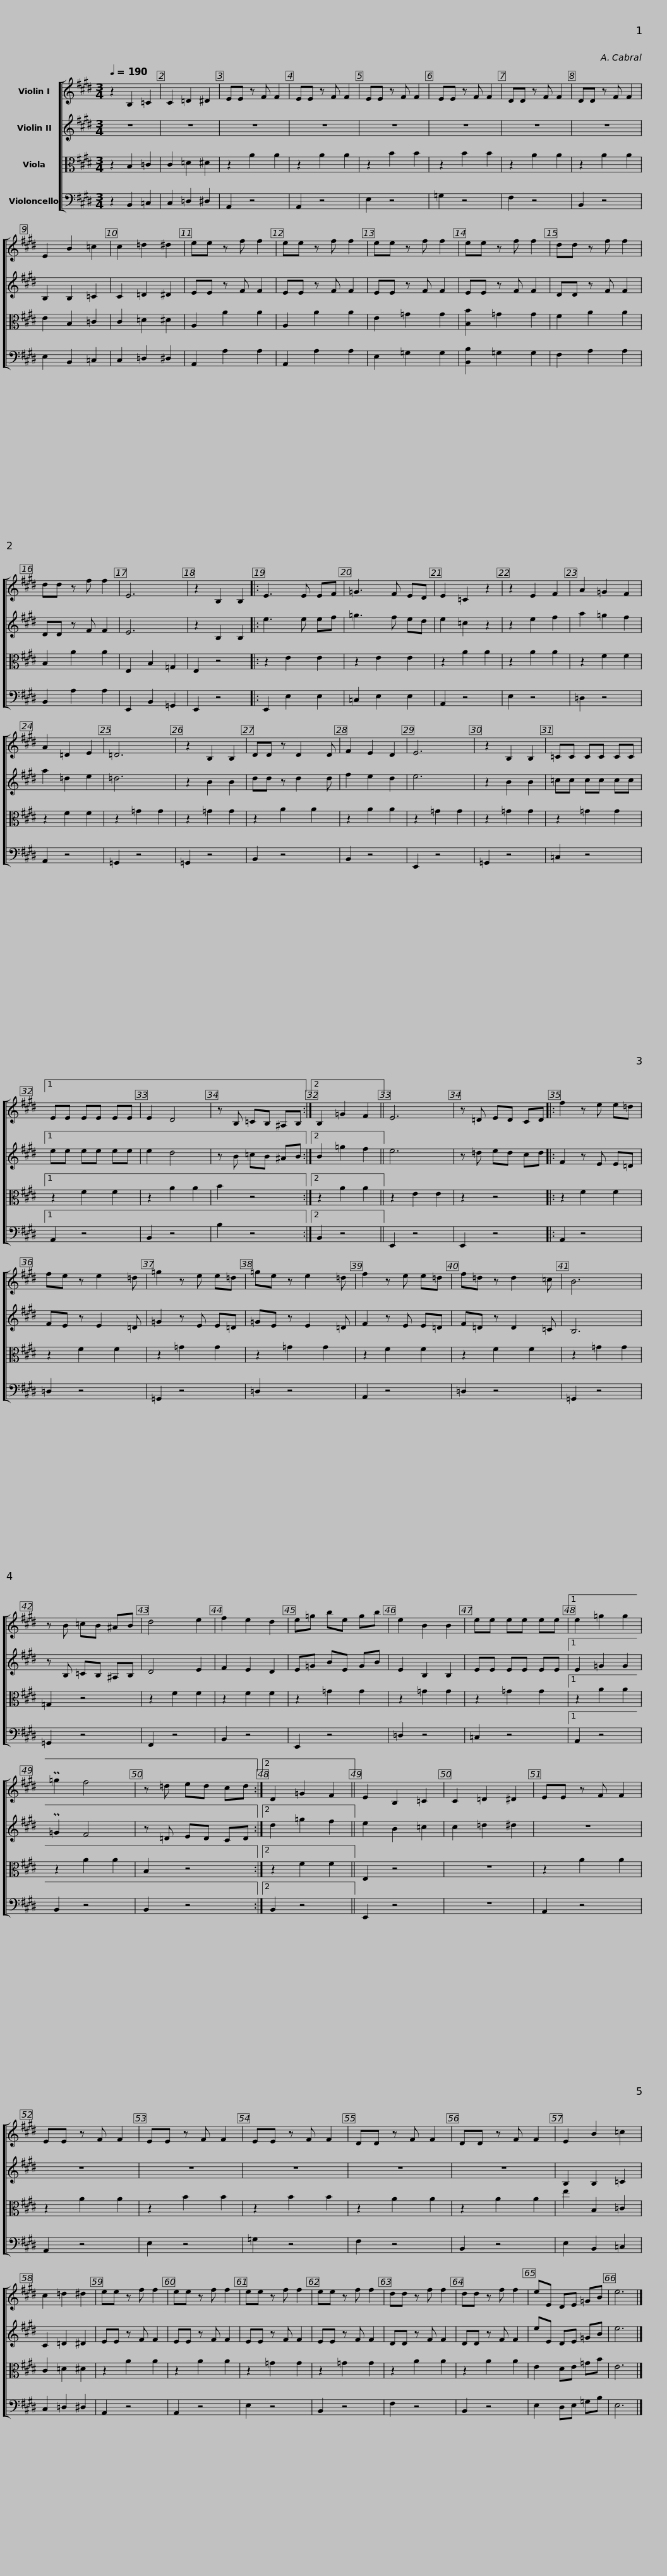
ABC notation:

X:1
%%score [ 1 2 3 4 ]
L:1/8
Q:1/4=190
M:3/4
I:linebreak $
K:E
V:1 treble
V:2 treble
V:3 alto
V:4 bass
V:1
 z2 B,2 =C2 | C2 =D2 ^D2 | EE z F F2 | EE z F F2 | EE z F F2 | %5
 EE z F F2 | DD z F F2 |$ DD z F F2 | E2 B2 =c2 | c2 =d2 ^d2 | %10
 ee z f f2 | ee z f f2 | ee z f f2 | ee z f f2 | dd z f f2 |$ %15
 dd z f f2 | E6 | z2 B,2 B,2 |: E3 E EF | =G3 F ED | %20
 E2 =C2 z2 | z2 E2 F2 | A2 =G2 F2 | A2 =D2 E2 |$ =D6 | %25
 z2 B,2 B,2 | DD z D2 D | F2 E2 D2 | E6 | z2 B,2 B,2 | %30
 =CC CC CC |1 EE EE EE |$ E2 D4 | z B, =CB, ^A,B, :|2 B,2 =G2 F2 || %35
 E6 | z =D ED CD |: f2 z e e=d | fe z e2 =d |$ =g2 z e e=d | %40
 =ge z e2 =d | f2 z e e=d | f=d z d2 =c | B6 | z B =cB ^AB | %45
 d4 e2 |$ f2 e2 d2 | e=g be gb | e2 B2 B2 | ee ee ee |1 %50
 e2 =g2 g2 | P=g2 f4 | z =d ed cd :|2 D2 =G2 F2 ||$ E2 B,2 =C2 | %55
 C2 =D2 ^D2 | EE z F F2 | EE z F F2 | EE z F F2 | EE z F F2 | %60
 DD z F F2 | DD z F F2 |$ E2 B2 =c2 | c2 =d2 ^d2 | ee z f f2 | %65
 ee z f f2 | ee z f f2 | ee z f f2 | dd z f f2 | dd z f f2 |$ %70
 eE DE =GB | e6 |] %72
V:2
 z6 | z6 | z6 | z6 | z6 | %5
 z6 | z6 |$ z6 | B,2 B,2 =C2 | C2 =D2 ^D2 | %10
 EE z F F2 | EE z F F2 | EE z F F2 | EE z F F2 | DD z F F2 |$ %15
 DD z F F2 | E6 | z2 B,2 B,2 |: e3 e ef | =g3 f ed | %20
 e2 =c2 z2 | z2 e2 f2 | a2 =g2 f2 | a2 =d2 e2 |$ =d6 | %25
 z2 B2 B2 | dd z d2 d | f2 e2 d2 | e6 | z2 B2 B2 | %30
 =cc cc cc |1 ee ee ee |$ e2 d4 | z B =cB ^AB :|2 B2 =g2 f2 || %35
 e6 | z =d ed cd |: F2 z E E=D | FE z E2 =D |$ =G2 z E E=D | %40
 =GE z E2 =D | F2 z E E=D | F=D z D2 =C | B,6 | z B, =CB, ^A,B, | %45
 D4 E2 |$ F2 E2 D2 | E=G BE GB | E2 B,2 B,2 | EE EE EE |1 %50
 E2 =G2 G2 | P=G2 F4 | z =D ED CD :|2 d2 =g2 f2 ||$ e2 B2 =c2 | %55
 c2 =d2 ^d2 | z6 | z6 | z6 | z6 | %60
 z6 | z6 |$ B,2 B,2 =C2 | C2 =D2 ^D2 | EE z F F2 | %65
 EE z F F2 | EE z F F2 | EE z F F2 | DD z F F2 | DD z F F2 |$ %70
 eE DE =GB | e6 |] %72
V:3
 z2 B,2 =C2 | C2 =D2 ^D2 | z2 A2 A2 | z2 A2 A2 | z2 B2 B2 | %5
 z2 B2 B2 | z2 A2 A2 |$ z2 A2 A2 | E2 B,2 =C2 | C2 =D2 ^D2 | %10
 A,2 A2 A2 | A,2 A2 A2 | E2 =G2 G2 | [B,B]2 =G2 G2 | F2 A2 A2 |$ %15
 B,2 A2 A2 | E,2 B,2 =G,2 | E,2 z4 |: z2 E2 E2 | z2 E2 E2 | %20
 z2 A2 A2 | z2 A2 A2 | z2 F2 F2 | z2 F2 F2 |$ z2 =G2 G2 | %25
 z2 =G2 G2 | z2 A2 A2 | z2 A2 A2 | z2 =G2 G2 | z2 =G2 G2 | %30
 z2 =G2 G2 |1 z2 F2 F2 |$ z2 A2 A2 | B2 z4 :|2 z2 A2 A2 || %35
 z2 E2 E2 | z2 z4 |: z2 F2 F2 | z2 F2 F2 |$ z2 =G2 G2 | %40
 z2 =G2 G2 | z2 F2 F2 | z2 F2 F2 | z2 =G2 G2 | =G,2 z4 | %45
 z2 F2 F2 |$ z2 F2 F2 | z2 =G2 G2 | z2 =G2 G2 | z2 =G2 G2 |1 %50
 z2 A2 A2 | z2 A2 A2 | B,2 z4 :|2 z2 F2 F2 ||$ E,2 z4 | %55
 z6 | z2 A2 A2 | z2 A2 A2 | z2 B2 B2 | z2 B2 B2 | %60
 z2 A2 A2 | z2 A2 A2 |$ e2 B,2 =C2 | C2 =D2 ^D2 | z2 A2 A2 | %65
 z2 A2 A2 | z2 =G2 G2 | z2 =G2 G2 | z2 A2 A2 | z2 A2 A2 |$ %70
 E2 DE =GB | E6 |] %72
V:4
 z2 B,,2 =C,2 | C,2 =D,2 ^D,2 | A,,2 z4 | A,,2 z4 | E,2 z4 | %5
 =G,2 z4 | F,2 z4 |$ B,,2 z4 | E,2 B,,2 =C,2 | C,2 =D,2 ^D,2 | %10
 A,,2 A,2 A,2 | A,,2 A,2 A,2 | E,2 =G,2 G,2 | [B,,B,]2 =G,2 G,2 | F,2 A,2 A,2 |$ %15
 B,,2 A,2 A,2 | E,,2 B,,2 =G,,2 | E,,2 z4 |: E,,2 E,2 E,2 | =C,2 E,2 E,2 | %20
 A,,2 z4 | E,2 z4 | =D,2 z4 | A,,2 z4 |$ =G,,2 z4 | %25
 =G,,2 z4 | B,,2 z4 | B,,2 z4 | E,,2 z4 | =G,,2 z4 | %30
 =C,2 z4 |1 A,,2 z4 |$ B,,2 z4 | B,2 z4 :|2 B,,2 z4 || %35
 E,,2 z4 | E,,2 z4 |: A,,2 z4 | =D,2 z4 |$ =G,,2 z4 | %40
 =D,2 z4 | A,,2 z4 | =D,2 z4 | =G,,2 z4 | =G,,2 z4 | %45
 F,,2 z4 |$ B,,2 z4 | E,,2 z4 | =D,2 z4 | =C,2 z4 |1 %50
 A,,2 z4 | B,,2 z4 | B,,2 z4 :|2 B,,2 z4 ||$ E,,2 z4 | %55
 z6 | A,,2 z4 | A,,2 z4 | E,2 z4 | =G,2 z4 | %60
 F,2 z4 | B,,2 z4 |$ E,2 B,,2 =C,2 | C,2 =D,2 ^D,2 | A,,2 z4 | %65
 A,,2 z4 | E,2 z4 | B,,2 z4 | F,2 z4 | B,,2 z4 |$ %70
 E,2 D,E, =G,B, | E,6 |] %72
